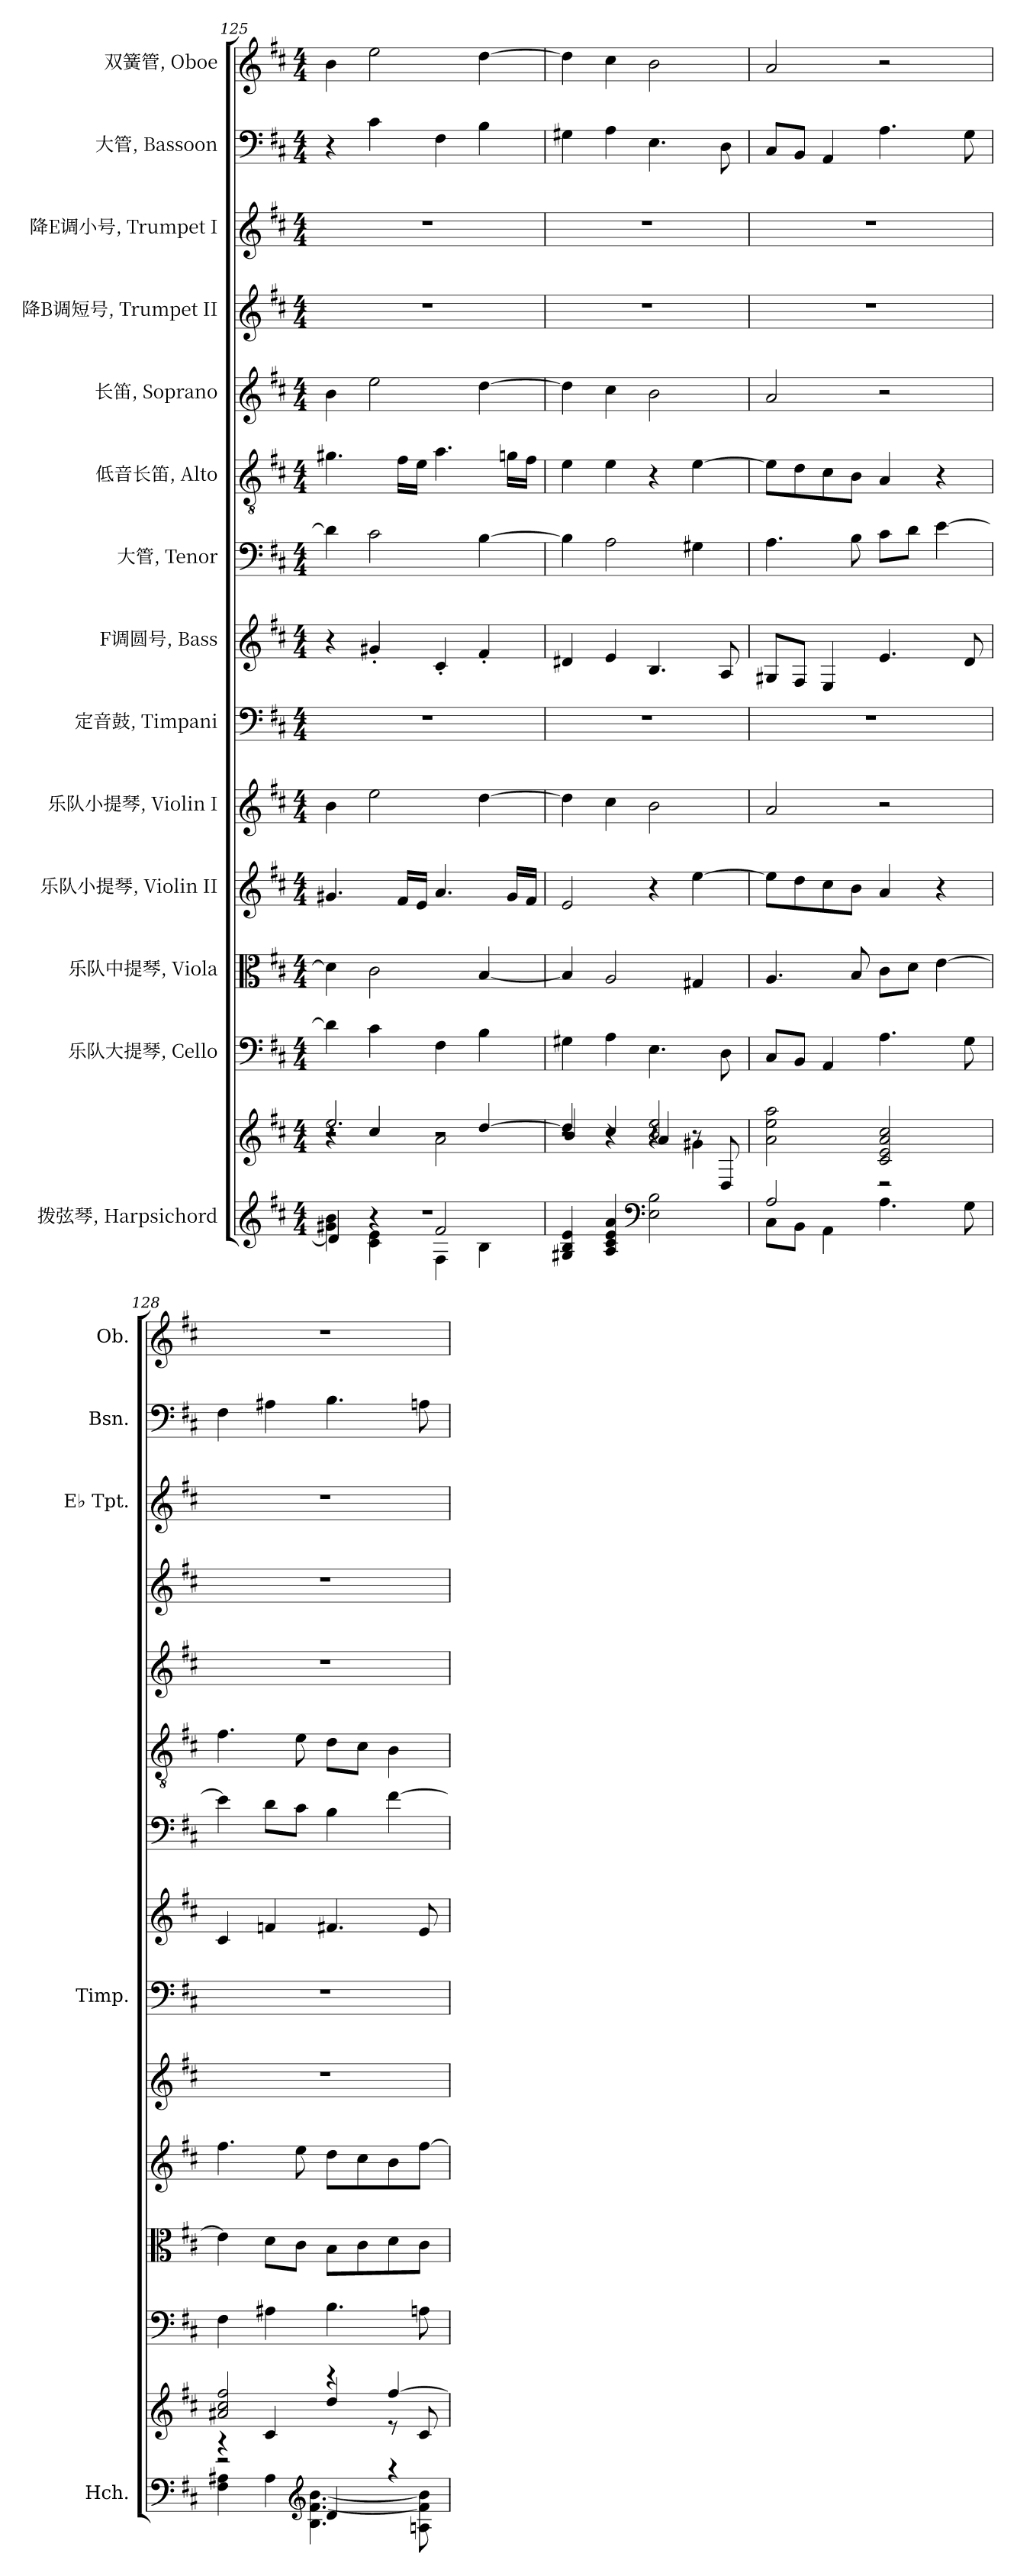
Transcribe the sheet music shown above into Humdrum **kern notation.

**kern	**kern	**kern	**kern	**kern	**kern	**kern	**kern	**kern	**kern	**kern	**kern	**kern	**kern	**kern
*part14	*part14	*part13	*part12	*part11	*part10	*part9	*part8	*part7	*part6	*part5	*part4	*part3	*part2	*part1
*staff15	*staff14	*staff13	*staff12	*staff11	*staff10	*staff9	*staff8	*staff7	*staff6	*staff5	*staff4	*staff3	*staff2	*staff1
*I"拨弦琴, Harpsichord	*	*I"乐队大提琴, Cello	*I"乐队中提琴, Viola	*I"乐队小提琴, Violin II	*I"乐队小提琴, Violin I	*I"定音鼓, Timpani	*I"F调圆号, Bass	*I"大管, Tenor	*I"低音长笛, Alto	*I"长笛, Soprano	*I"降B调短号, Trumpet II	*I"降E调小号, Trumpet I	*I"大管, Bassoon	*I"双簧管, Oboe
*I'Hch.	*	*	*	*	*	*I'Timp.	*	*	*	*	*	*I'E♭ Tpt.	*I'Bsn.	*I'Ob.
!!LO:PB:g=z
*clefG2	*clefG2	*clefF4	*clefC3	*clefG2	*clefG2	*clefF4	*clefG2	*clefF4	*clefGv2	*clefG2	*clefG2	*clefG2	*clefF4	*clefG2
*	*	*	*	*	*	*	*ITrd4c7	*	*	*	*ITrd1c2	*ITrd-2c-3	*	*
*k[f#c#]	*k[f#c#]	*k[f#c#]	*k[f#c#]	*k[f#c#]	*k[f#c#]	*k[f#c#]	*k[f#]	*k[f#c#]	*k[f#c#]	*k[f#c#]	*k[]	*k[b-]	*k[f#c#]	*k[f#c#]
*M4/4	*M4/4	*M4/4	*M4/4	*M4/4	*M4/4	*M4/4	*M4/4	*M4/4	*M4/4	*M4/4	*M4/4	*M4/4	*M4/4	*M4/4
=125	=125	=125	=125	=125	=125	=125	=125	=125	=125	=125	=125	=125	=125	=125
*^	*^	*	*	*	*	*	*	*	*	*	*	*	*	*
*	*^	*	*^	*	*	*	*	*	*	*	*	*	*	*	*	*
1r	4g#X\ 4b\	4d/]	2.ee/	2r	4r	4d\]	4d\]	4.g#X/	4b\	1r	4r	4d\]	4.g#X\	4b\	1r	1r	4r	4b\
.	4c#\ 4e\	4r	.	.	4cc#/	4c#\	2c#\	.	2ee\	.	4c#X'/	2c#\	.	2ee\	.	.	4c#\	2ee\
.	.	.	.	.	.	.	.	16f#/LL	.	.	.	.	16f#\LL	.	.	.	.	.
.	.	.	.	.	.	.	.	16e/JJ	.	.	.	.	16e\JJ	.	.	.	.	.
.	4F#\	2f#/	.	2a\	2r	4F#\	.	4.a/	.	.	4F#'/	.	4.a\	.	.	.	4F#\	.
.	4B\	.	[4dd/	.	.	4B\	[4B/	.	[4dd\	.	4B'/	[4B\	.	[4dd\	.	.	4B\	[4dd\
.	.	.	.	.	.	.	.	16g#/LL	.	.	.	.	16gn\LL	.	.	.	.	.
.	.	.	.	.	.	.	.	16f#/JJ	.	.	.	.	16f#\JJ	.	.	.	.	.
*v	*v	*v	*	*	*	*	*	*	*	*	*	*	*	*	*	*	*	*
=126	=126	=126	=126	=126	=126	=126	=126	=126	=126	=126	=126	=126	=126	=126	=126	=126
4G#X/ 4B/ 4e/	4dd/]	2r	4b/	4G#X\	4B/]	2e/	4dd\]	1r	4G#X/	4B\]	4e\	4dd\]	1r	1r	4G#X\	4dd\]
4A/ 4c#/ 4e/ 4a/	4r	.	4cc#/	4A\	2A/	.	4cc#\	.	4A/	2A\	4e\	4cc#\	.	.	4A\	4cc#\
*clefF4	*	*	*	*	*	*	*	*	*	*	*	*	*	*	*	*
2E\ 2B\	2b/ 2ee/	4r	4a/	4.E\	.	4r	2b\	.	4.E/	.	4r	2b\	.	.	4.E\	2b\
.	.	4g#X\	8r	.	4G#X/	[4ee\	.	.	.	4G#X\	[4e\	.	.	.	.	.
.	.	.	8D/	8D\	.	.	.	.	8D/	.	.	.	.	.	8D\	.
*	*v	*v	*v	*	*	*	*	*	*	*	*	*	*	*	*	*
=127	=127	=127	=127	=127	=127	=127	=127	=127	=127	=127	=127	=127	=127	=127
*^	*	*	*	*	*	*	*	*	*	*	*	*	*	*
2A/	8C#\L	2a\ 2ee\ 2aa\	8C#/L	4.A/	8ee\L]	2a/	1r	8C#X/L	4.A\	8e\L]	2a/	1r	1r	8C#/L	2a/
.	8BB\J	.	8BB/J	.	8dd\	.	.	8BB/J	.	8d\	.	.	.	8BB/J	.
.	4AA\	.	4AA/	.	8cc#\	.	.	4AA/	.	8c#\	.	.	.	4AA/	.
.	.	.	.	8B/	8b\J	.	.	.	8B\	8B\J	.	.	.	.	.
2r	4.A\	2c#/ 2e/ 2a/ 2cc#/	4.A\	8c#\L	4a/	2r	.	4.A/	8c#\L	4A/	2r	.	.	4.A\	2r
.	.	.	.	8d\J	.	.	.	.	8d\J	.	.	.	.	.	.
.	.	.	.	[4e\	4r	.	.	.	[4e\	4r	.	.	.	.	.
.	8G\	.	8G\	.	.	.	.	8G/	.	.	.	.	.	8G\	.
!!LO:PB:g=z
=128	=128	=128	=128	=128	=128	=128	=128	=128	=128	=128	=128	=128	=128	=128	=128
*	*	*^	*	*	*	*	*	*	*	*	*	*	*	*	*
2r	4F#\ 4A#X\	2a#X/ 2cc#/ 2ff#/	4r	4F#\	4e\]	4.ff#\	1r	1r	4F#/	4e\]	4.f#\	1r	1r	1r	4F#\	1r
.	4A#\	.	4c#/	4A#X\	8d\L	.	.	.	4B-X/	8d\L	.	.	.	.	4A#X\	.
.	.	.	.	.	8c#\J	8ee\	.	.	.	8c#\J	8e\	.	.	.	.	.
*clefG2	*	*	*	*	*	*	*	*	*	*	*	*	*	*	*	*
4d/	4.B\ [4.f#\ [4.b\	4r	4dd/	4.B\	8B\L	8dd\L	.	.	4.Bn/	4B\	8d\L	.	.	.	4.B\	.
.	.	.	.	.	8c#\	8cc#\	.	.	.	.	8c#\J	.	.	.	.	.
4r	.	[4ff#/	8r	.	8d\	8b\	.	.	.	[4f#\	4B\	.	.	.	.	.
.	8An\ 8f#\] 8b\]	.	8c#/	8An\	8c#\J	[8ff#\J	.	.	8A/	.	.	.	.	.	8An\	.
*v	*v	*	*	*	*	*	*	*	*	*	*	*	*	*	*	*
*	*v	*v	*	*	*	*	*	*	*	*	*	*	*	*	*
=	=	=	=	=	=	=	=	=	=	=	=	=	=	=
*-	*-	*-	*-	*-	*-	*-	*-	*-	*-	*-	*-	*-	*-	*-
